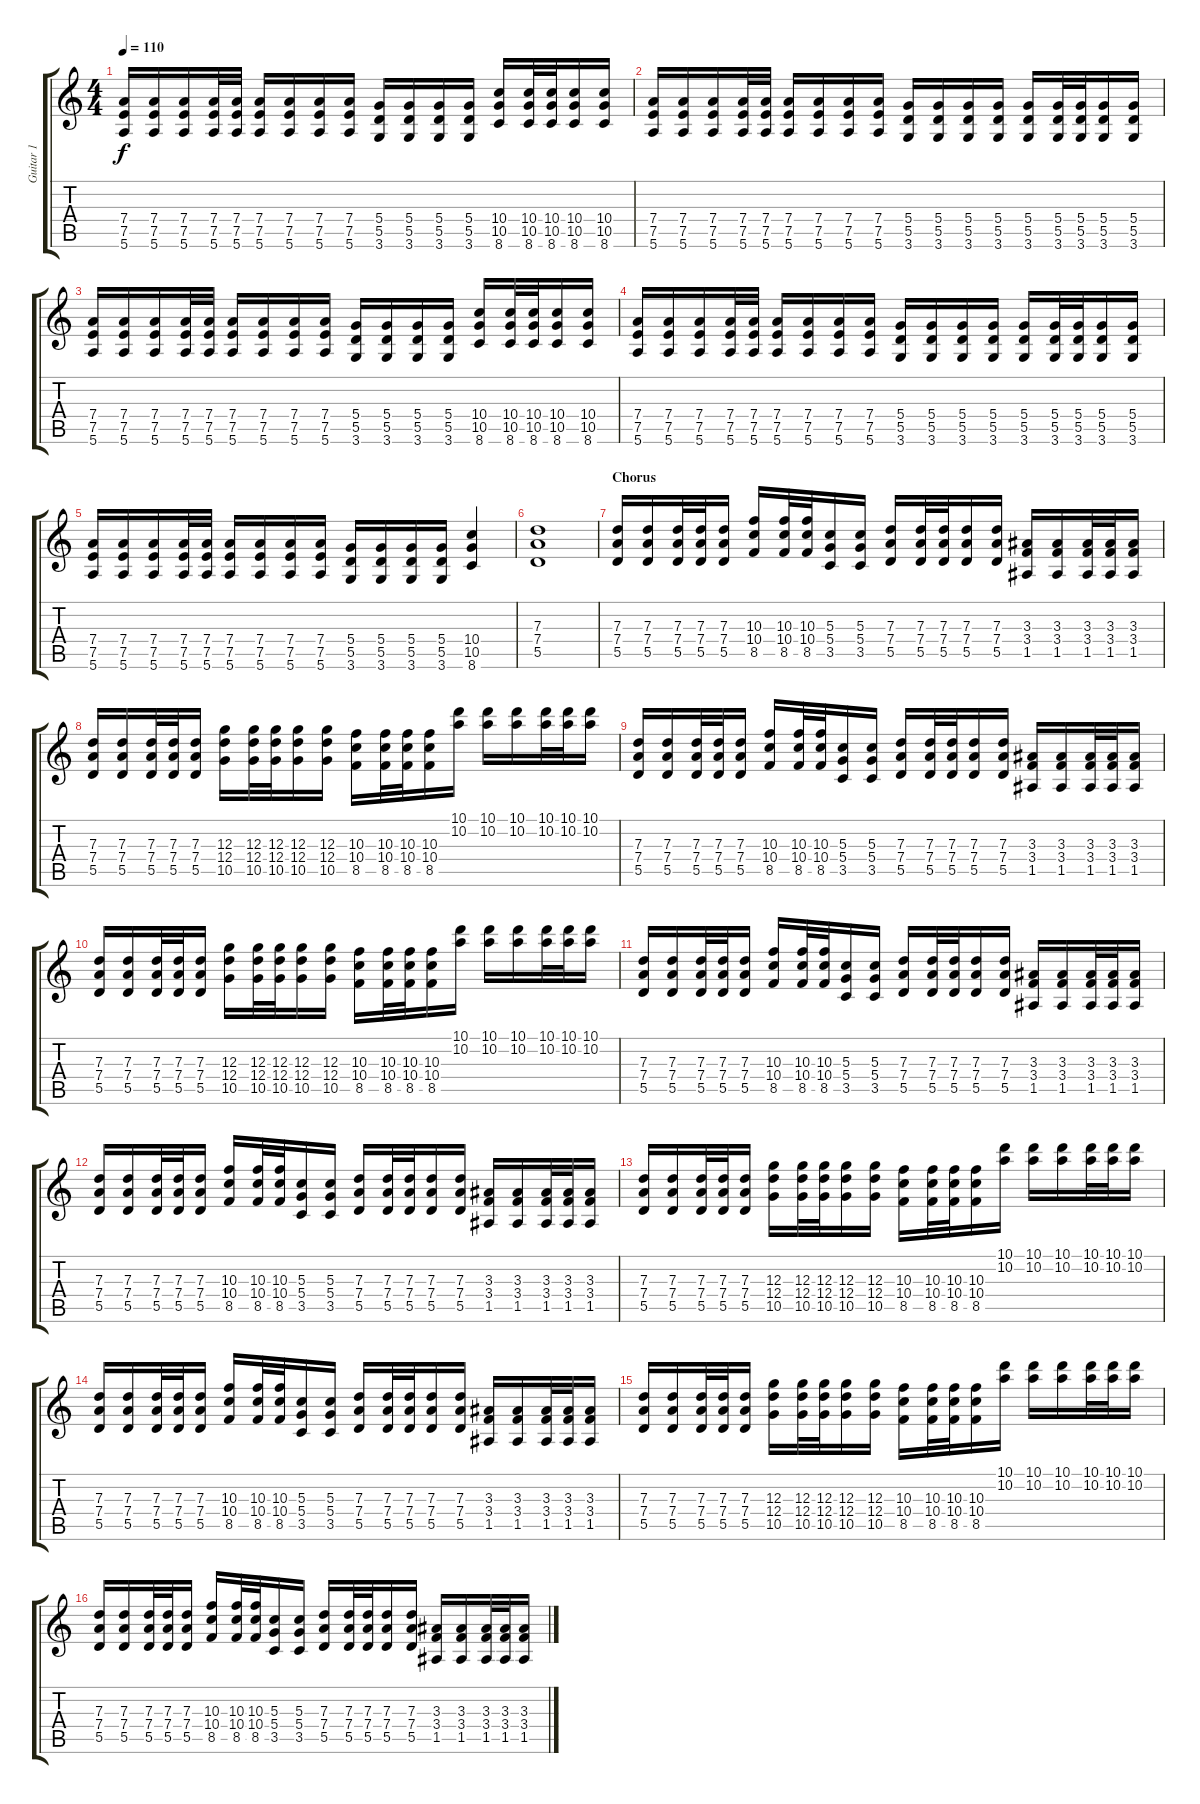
\track ("Guitar 1" "Guitar 1") {instrument distortionguitar}
\staff {score tabs}
\tuning (E4 B3 G3 D3 A2 E2) {hide}
\ts (4 4)
\tempo 110
\clef g2
\ks c
(7.4 7.5 5.6).16{dy f} (7.4 7.5 5.6).16 (7.4 7.5 5.6).16 (7.4 7.5 5.6).32 (7.4 7.5 5.6).32 (7.4 7.5 5.6).16 (7.4 7.5 5.6).16 (7.4 7.5 5.6).16 (7.4 7.5 5.6).16 (5.4 5.5 3.6).16 (5.4 5.5 3.6).16 (5.4 5.5 3.6).16 (5.4 5.5 3.6).16 (10.4 10.5 8.6).16 (10.4 10.5 8.6).32 (10.4 10.5 8.6).32 (10.4 10.5 8.6).16 (10.4 10.5 8.6).16 |
(7.4 7.5 5.6).16 (7.4 7.5 5.6).16 (7.4 7.5 5.6).16 (7.4 7.5 5.6).32 (7.4 7.5 5.6).32 (7.4 7.5 5.6).16 (7.4 7.5 5.6).16 (7.4 7.5 5.6).16 (7.4 7.5 5.6).16 (5.4 5.5 3.6).16 (5.4 5.5 3.6).16 (5.4 5.5 3.6).16 (5.4 5.5 3.6).16 (5.4 5.5 3.6).16 (5.4 5.5 3.6).32 (5.4 5.5 3.6).32 (5.4 5.5 3.6).16 (5.4 5.5 3.6).16 |
(7.4 7.5 5.6).16 (7.4 7.5 5.6).16 (7.4 7.5 5.6).16 (7.4 7.5 5.6).32 (7.4 7.5 5.6).32 (7.4 7.5 5.6).16 (7.4 7.5 5.6).16 (7.4 7.5 5.6).16 (7.4 7.5 5.6).16 (5.4 5.5 3.6).16 (5.4 5.5 3.6).16 (5.4 5.5 3.6).16 (5.4 5.5 3.6).16 (10.4 10.5 8.6).16 (10.4 10.5 8.6).32 (10.4 10.5 8.6).32 (10.4 10.5 8.6).16 (10.4 10.5 8.6).16 |
(7.4 7.5 5.6).16 (7.4 7.5 5.6).16 (7.4 7.5 5.6).16 (7.4 7.5 5.6).32 (7.4 7.5 5.6).32 (7.4 7.5 5.6).16 (7.4 7.5 5.6).16 (7.4 7.5 5.6).16 (7.4 7.5 5.6).16 (5.4 5.5 3.6).16 (5.4 5.5 3.6).16 (5.4 5.5 3.6).16 (5.4 5.5 3.6).16 (5.4 5.5 3.6).16 (5.4 5.5 3.6).32 (5.4 5.5 3.6).32 (5.4 5.5 3.6).16 (5.4 5.5 3.6).16 |
(7.4 7.5 5.6).16 (7.4 7.5 5.6).16 (7.4 7.5 5.6).16 (7.4 7.5 5.6).32 (7.4 7.5 5.6).32 (7.4 7.5 5.6).16 (7.4 7.5 5.6).16 (7.4 7.5 5.6).16 (7.4 7.5 5.6).16 (5.4 5.5 3.6).16 (5.4 5.5 3.6).16 (5.4 5.5 3.6).16 (5.4 5.5 3.6).16 (10.4 10.5 8.6).4 |
(7.3 7.4 5.5).1 |
\section ("" "Chorus ")
(7.3 7.4 5.5).16 (7.3 7.4 5.5).16 (7.3 7.4 5.5).32 (7.3 7.4 5.5).32 (7.3 7.4 5.5).16 (10.3 10.4 8.5).16 (10.3 10.4 8.5).32 (10.3 10.4 8.5).32 (5.3 5.4 3.5).16 (5.3 5.4 3.5).16 (7.3 7.4 5.5).16 (7.3 7.4 5.5).32 (7.3 7.4 5.5).32 (7.3 7.4 5.5).16 (7.3 7.4 5.5).16 (3.3 3.4 1.5).16 (3.3 3.4 1.5).16 (3.3 3.4 1.5).32 (3.3 3.4 1.5).32 (3.3 3.4 1.5).16 |
(7.3 7.4 5.5).16 (7.3 7.4 5.5).16 (7.3 7.4 5.5).32 (7.3 7.4 5.5).32 (7.3 7.4 5.5).16 (12.3 12.4 10.5).16 (12.3 12.4 10.5).32 (12.3 12.4 10.5).32 (12.3 12.4 10.5).16 (12.3 12.4 10.5).16 (10.3 10.4 8.5).16 (10.3 10.4 8.5).32 (10.3 10.4 8.5).32 (10.3 10.4 8.5).16 (10.1 10.2).16 (10.1 10.2).16 (10.1 10.2).16 (10.1 10.2).32 (10.1 10.2).32 (10.1 10.2).16 |
(7.3 7.4 5.5).16 (7.3 7.4 5.5).16 (7.3 7.4 5.5).32 (7.3 7.4 5.5).32 (7.3 7.4 5.5).16 (10.3 10.4 8.5).16 (10.3 10.4 8.5).32 (10.3 10.4 8.5).32 (5.3 5.4 3.5).16 (5.3 5.4 3.5).16 (7.3 7.4 5.5).16 (7.3 7.4 5.5).32 (7.3 7.4 5.5).32 (7.3 7.4 5.5).16 (7.3 7.4 5.5).16 (3.3 3.4 1.5).16 (3.3 3.4 1.5).16 (3.3 3.4 1.5).32 (3.3 3.4 1.5).32 (3.3 3.4 1.5).16 |
(7.3 7.4 5.5).16 (7.3 7.4 5.5).16 (7.3 7.4 5.5).32 (7.3 7.4 5.5).32 (7.3 7.4 5.5).16 (12.3 12.4 10.5).16 (12.3 12.4 10.5).32 (12.3 12.4 10.5).32 (12.3 12.4 10.5).16 (12.3 12.4 10.5).16 (10.3 10.4 8.5).16 (10.3 10.4 8.5).32 (10.3 10.4 8.5).32 (10.3 10.4 8.5).16 (10.1 10.2).16 (10.1 10.2).16 (10.1 10.2).16 (10.1 10.2).32 (10.1 10.2).32 (10.1 10.2).16 |
(7.3 7.4 5.5).16 (7.3 7.4 5.5).16 (7.3 7.4 5.5).32 (7.3 7.4 5.5).32 (7.3 7.4 5.5).16 (10.3 10.4 8.5).16 (10.3 10.4 8.5).32 (10.3 10.4 8.5).32 (5.3 5.4 3.5).16 (5.3 5.4 3.5).16 (7.3 7.4 5.5).16 (7.3 7.4 5.5).32 (7.3 7.4 5.5).32 (7.3 7.4 5.5).16 (7.3 7.4 5.5).16 (3.3 3.4 1.5).16 (3.3 3.4 1.5).16 (3.3 3.4 1.5).32 (3.3 3.4 1.5).32 (3.3 3.4 1.5).16 |
(7.3 7.4 5.5).16 (7.3 7.4 5.5).16 (7.3 7.4 5.5).32 (7.3 7.4 5.5).32 (7.3 7.4 5.5).16 (10.3 10.4 8.5).16 (10.3 10.4 8.5).32 (10.3 10.4 8.5).32 (5.3 5.4 3.5).16 (5.3 5.4 3.5).16 (7.3 7.4 5.5).16 (7.3 7.4 5.5).32 (7.3 7.4 5.5).32 (7.3 7.4 5.5).16 (7.3 7.4 5.5).16 (3.3 3.4 1.5).16 (3.3 3.4 1.5).16 (3.3 3.4 1.5).32 (3.3 3.4 1.5).32 (3.3 3.4 1.5).16 |
(7.3 7.4 5.5).16 (7.3 7.4 5.5).16 (7.3 7.4 5.5).32 (7.3 7.4 5.5).32 (7.3 7.4 5.5).16 (12.3 12.4 10.5).16 (12.3 12.4 10.5).32 (12.3 12.4 10.5).32 (12.3 12.4 10.5).16 (12.3 12.4 10.5).16 (10.3 10.4 8.5).16 (10.3 10.4 8.5).32 (10.3 10.4 8.5).32 (10.3 10.4 8.5).16 (10.1 10.2).16 (10.1 10.2).16 (10.1 10.2).16 (10.1 10.2).32 (10.1 10.2).32 (10.1 10.2).16 |
(7.3 7.4 5.5).16 (7.3 7.4 5.5).16 (7.3 7.4 5.5).32 (7.3 7.4 5.5).32 (7.3 7.4 5.5).16 (10.3 10.4 8.5).16 (10.3 10.4 8.5).32 (10.3 10.4 8.5).32 (5.3 5.4 3.5).16 (5.3 5.4 3.5).16 (7.3 7.4 5.5).16 (7.3 7.4 5.5).32 (7.3 7.4 5.5).32 (7.3 7.4 5.5).16 (7.3 7.4 5.5).16 (3.3 3.4 1.5).16 (3.3 3.4 1.5).16 (3.3 3.4 1.5).32 (3.3 3.4 1.5).32 (3.3 3.4 1.5).16 |
(7.3 7.4 5.5).16 (7.3 7.4 5.5).16 (7.3 7.4 5.5).32 (7.3 7.4 5.5).32 (7.3 7.4 5.5).16 (12.3 12.4 10.5).16 (12.3 12.4 10.5).32 (12.3 12.4 10.5).32 (12.3 12.4 10.5).16 (12.3 12.4 10.5).16 (10.3 10.4 8.5).16 (10.3 10.4 8.5).32 (10.3 10.4 8.5).32 (10.3 10.4 8.5).16 (10.1 10.2).16 (10.1 10.2).16 (10.1 10.2).16 (10.1 10.2).32 (10.1 10.2).32 (10.1 10.2).16 |
(7.3 7.4 5.5).16 (7.3 7.4 5.5).16 (7.3 7.4 5.5).32 (7.3 7.4 5.5).32 (7.3 7.4 5.5).16 (10.3 10.4 8.5).16 (10.3 10.4 8.5).32 (10.3 10.4 8.5).32 (5.3 5.4 3.5).16 (5.3 5.4 3.5).16 (7.3 7.4 5.5).16 (7.3 7.4 5.5).32 (7.3 7.4 5.5).32 (7.3 7.4 5.5).16 (7.3 7.4 5.5).16 (3.3 3.4 1.5).16 (3.3 3.4 1.5).16 (3.3 3.4 1.5).32 (3.3 3.4 1.5).32 (3.3 3.4 1.5).16
